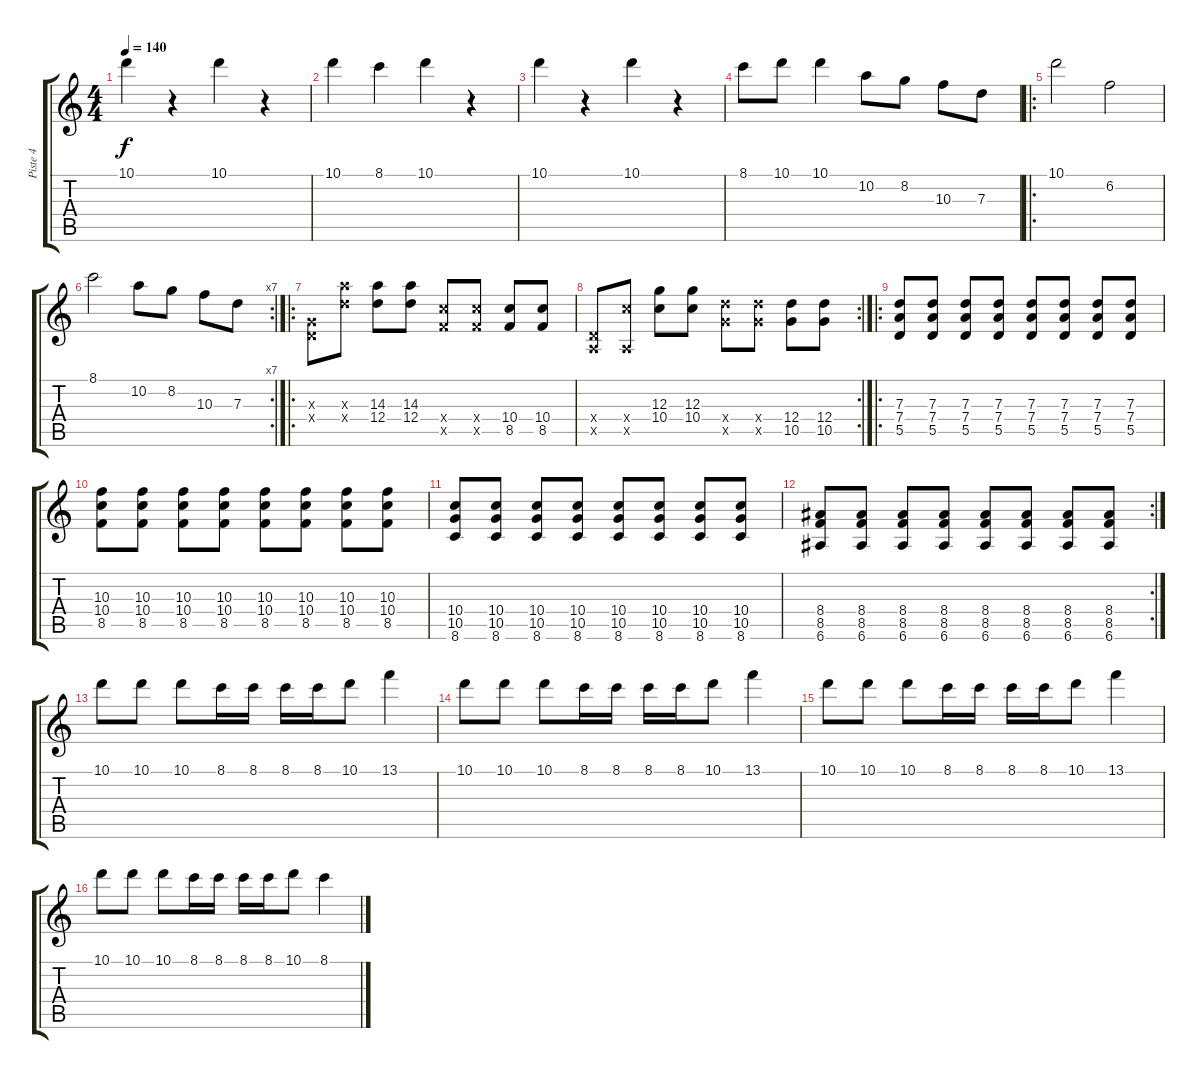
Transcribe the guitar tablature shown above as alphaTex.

\track ("Piste 4" "Piste 4") {instrument overdrivenguitar}
\staff {score tabs}
\tuning (E4 B3 G3 D3 A2 E2) {hide}
\ts (4 4)
\tempo 140
\clef g2
\ks c
10.1.4{dy f instrument overdrivenguitar} r.4 10.1.4 r.4 |
10.1.4 8.1.4 10.1.4 r.4 |
10.1.4 r.4 10.1.4 r.4 |
8.1.8 10.1.8 10.1.4 10.2.8 8.2.8 10.3.8 7.3.8 |
\ro
10.1.2 6.2.2 |
\rc 7
8.1.2 10.2.8 8.2.8 10.3.8 7.3.8 |
\ro
(0.3{x} 0.4{x}).8 (14.3{x} 12.4{x}).8 (14.3 12.4).8 (14.3 12.4).8 (10.4{x} 8.5{x}).8 (10.4{x} 8.5{x}).8 (10.4 8.5).8 (10.4 8.5).8 |
\rc 2
(0.4{x} 0.5{x}).8 (10.4{x} 0.5{x}).8 (12.3 10.4).8 (12.3 10.4).8 (12.4{x} 10.5{x}).8 (12.4{x} 10.5{x}).8 (12.4 10.5).8 (12.4 10.5).8 |
\ro
(7.3 7.4 5.5).8 (7.3 7.4 5.5).8 (7.3 7.4 5.5).8 (7.3 7.4 5.5).8 (7.3 7.4 5.5).8 (7.3 7.4 5.5).8 (7.3 7.4 5.5).8 (7.3 7.4 5.5).8 |
(10.3 10.4 8.5).8 (10.3 10.4 8.5).8 (10.3 10.4 8.5).8 (10.3 10.4 8.5).8 (10.3 10.4 8.5).8 (10.3 10.4 8.5).8 (10.3 10.4 8.5).8 (10.3 10.4 8.5).8 |
(10.4 10.5 8.6).8 (10.4 10.5 8.6).8 (10.4 10.5 8.6).8 (10.4 10.5 8.6).8 (10.4 10.5 8.6).8 (10.4 10.5 8.6).8 (10.4 10.5 8.6).8 (10.4 10.5 8.6).8 |
\rc 2
(8.4 8.5 6.6).8 (8.4 8.5 6.6).8 (8.4 8.5 6.6).8 (8.4 8.5 6.6).8 (8.4 8.5 6.6).8 (8.4 8.5 6.6).8 (8.4 8.5 6.6).8 (8.4 8.5 6.6).8 |
10.1.8 10.1.8 10.1.8 8.1.16 8.1.16 8.1.16 8.1.16 10.1.8 13.1.4 |
10.1.8 10.1.8 10.1.8 8.1.16 8.1.16 8.1.16 8.1.16 10.1.8 13.1.4 |
10.1.8 10.1.8 10.1.8 8.1.16 8.1.16 8.1.16 8.1.16 10.1.8 13.1.4 |
10.1.8 10.1.8 10.1.8 8.1.16 8.1.16 8.1.16 8.1.16 10.1.8 8.1.4
